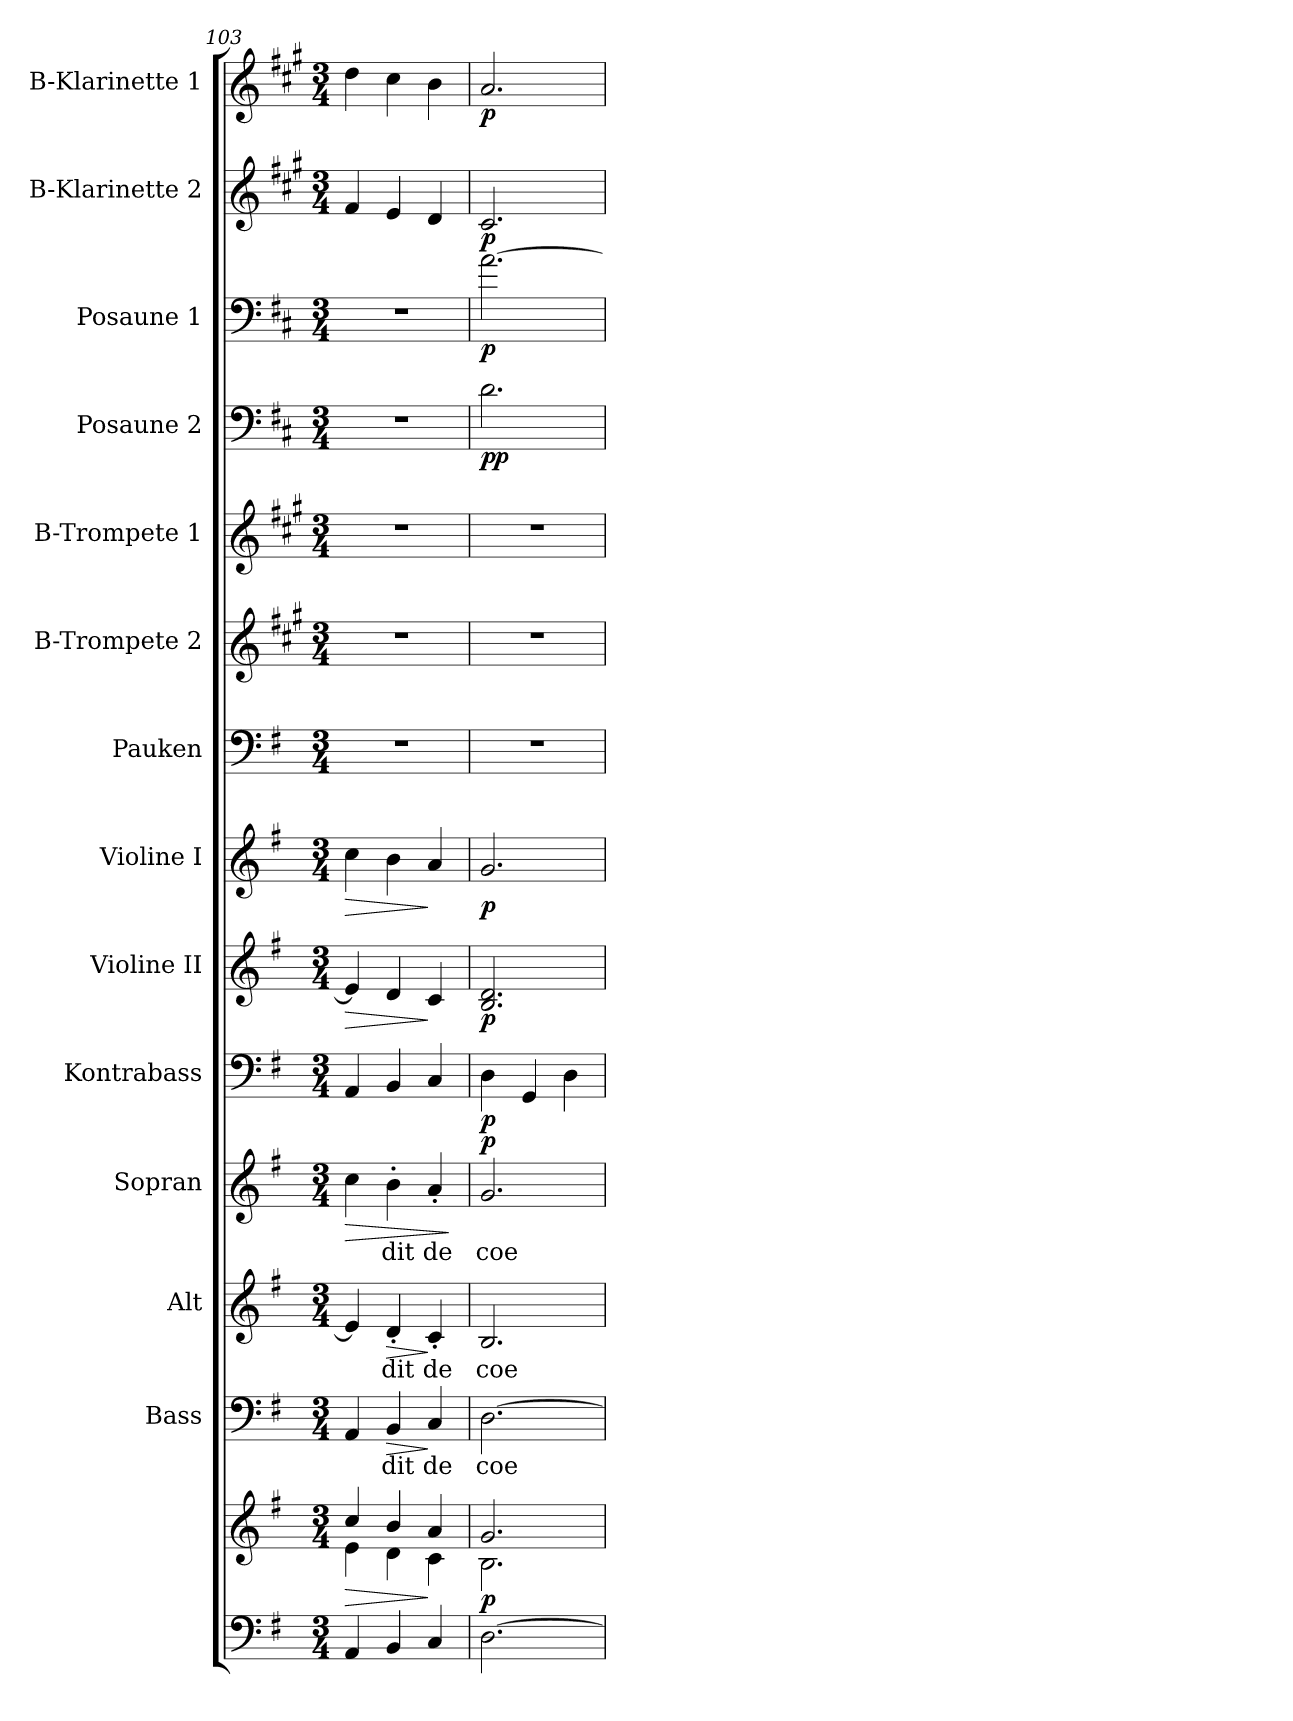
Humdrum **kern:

**kern	**kern	**dynam	**kern	**text	**dynam	**kern	**text	**dynam	**kern	**text	**dynam	**kern	**dynam	**kern	**dynam	**kern	**dynam	**kern	**kern	**kern	**kern	**dynam	**kern	**dynam	**kern	**dynam	**kern	**dynam
*part14	*part14	*part14	*part13	*part13	*part13	*part12	*part12	*part12	*part11	*part11	*part11	*part10	*part10	*part9	*part9	*part8	*part8	*part7	*part6	*part5	*part4	*part4	*part3	*part3	*part2	*part2	*part1	*part1
*staff15	*staff14	*staff14/15	*staff13	*staff13	*staff13	*staff12	*staff12	*staff12	*staff11	*staff11	*staff11	*staff10	*staff10	*staff9	*staff9	*staff8	*staff8	*staff7	*staff6	*staff5	*staff4	*staff4	*staff3	*staff3	*staff2	*staff2	*staff1	*staff1
*	*	*	*I"Bass	*	*	*I"Alt	*	*	*I"Sopran	*	*	*I"Kontrabass	*	*I"Violine II	*	*I"Violine I	*	*I"Pauken	*I"B-Trompete 2	*I"B-Trompete 1	*I"Posaune 2	*	*I"Posaune 1	*	*I"B-Klarinette 2	*	*I"B-Klarinette 1	*
*	*	*	*I'B.	*	*	*I'A.	*	*	*I'S.	*	*	*I'Kb.	*	*I'Vl. II	*	*I'Vl. I	*	*I'Pk.	*I'B Trp. 2	*I'B Trp. 1	*I'Pos. 2	*	*I'Pos. 1	*	*I'B Kl. 2	*	*I'B Kl. 1	*
*clefF4	*clefG2	*	*clefF4	*	*	*clefG2	*	*	*clefG2	*	*	*clefF4	*	*clefG2	*	*clefG2	*	*clefF4	*clefG2	*clefG2	*clefF4	*	*clefF4	*	*clefG2	*	*clefG2	*
*	*	*	*	*	*	*	*	*	*	*	*	*ITrd7c12	*	*	*	*	*	*	*ITrd1c2	*ITrd1c2	*ITrd4c7	*	*ITrd4c7	*	*ITrd1c2	*	*ITrd1c2	*
*k[f#]	*k[f#]	*	*k[f#]	*	*	*k[f#]	*	*	*k[f#]	*	*	*k[f#]	*	*k[f#]	*	*k[f#]	*	*k[f#]	*k[f#]	*k[f#]	*k[f#]	*	*k[f#]	*	*k[f#]	*	*k[f#]	*
*G:	*G:	*	*G:	*	*	*G:	*	*	*G:	*	*	*G:	*	*G:	*	*G:	*	*G:	*G:	*G:	*G:	*	*G:	*	*G:	*	*G:	*
*M3/4	*M3/4	*	*M3/4	*	*	*M3/4	*	*	*M3/4	*	*	*M3/4	*	*M3/4	*	*M3/4	*	*M3/4	*M3/4	*M3/4	*M3/4	*	*M3/4	*	*M3/4	*	*M3/4	*
=103	=103	=103	=103	=103	=103	=103	=103	=103	=103	=103	=103	=103	=103	=103	=103	=103	=103	=103	=103	=103	=103	=103	=103	=103	=103	=103	=103	=103
!	!	!LO:HP:b	!	!	!	!	!	!	!	!	!LO:HP:b	!	!	!	!LO:HP:b	!	!LO:HP:b	!	!	!	!	!	!	!	!	!	!	!
*	*^	*	*	*	*	*	*	*	*	*	*	*	*	*	*	*	*	*	*	*	*	*	*	*	*	*	*	*
4AA/	4cc/	4e\	>	4AA/	.	.	4e/]	.	.	4cc\	.	>	4AAA/	.	4e/]	>	4cc\	>	2.r	2.r	2.r	2.r	.	2.r	.	4e/	.	4cc\	.
!	!	!	!	!	!LO:LY:b	!LO:HP:b	!	!LO:LY:b	!LO:HP:b	!	!LO:LY:b	!	!	!	!	!	!	!	!	!	!	!	!	!	!	!	!	!	!
4BB/	4b/	4d\	.	4BB/	-dit	>	4d'</	-dit	>	4b'>\	-dit	.	4BBB/	.	4d/	.	4b\	.	.	.	.	.	.	.	.	4d/	.	4b\	.
!	!	!	!	!	!LO:LY:b	!	!	!LO:LY:b	!	!	!LO:LY:b	!	!	!	!	!	!	!	!	!	!	!	!	!	!	!	!	!	!
4C/	4a/	4c\	]	4C/	de	]	4c'</	de	]	4a'</	de	.	4CC/	.	4c/	]	4a/	]	.	.	.	.	.	.	.	4c/	.	4a\	.
*	*v	*v	*	*	*	*	*	*	*	*	*	*	*	*	*	*	*	*	*	*	*	*	*	*	*	*	*	*	*
.	.	.	.	.	.	.	.	.	.	.	]	.	.	.	.	.	.	.	.	.	.	.	.	.	.	.	.	.
=104	=104	=104	=104	=104	=104	=104	=104	=104	=104	=104	=104	=104	=104	=104	=104	=104	=104	=104	=104	=104	=104	=104	=104	=104	=104	=104	=104	=104
*	*^	*	*	*	*	*	*	*	*	*	*	*	*	*	*	*	*	*	*	*	*	*	*	*	*	*	*	*
!	!	!	!LO:DY:b	!	!LO:LY:b	!	!	!LO:LY:b	!	!	!LO:LY:b	!LO:DY:a	!	!LO:DY:b	!	!LO:DY:b	!	!LO:DY:b	!	!	!	!	!LO:DY:b	!	!LO:DY:b	!	!LO:DY:b	!	!LO:DY:b
[2.D\	2.g/	2.B\	p	[2.D\	coe-	.	2.B/	coe-	.	2.g/	coe-	p	4DD\	p	2.B/ 2.d/	p	2.g/	p	2.r	2.r	2.r	2.G\	pp	[2.d\	p	2.B/	p	2.g/	p
.	.	.	.	.	.	.	.	.	.	.	.	.	4GGG/	.	.	.	.	.	.	.	.	.	.	.	.	.	.	.	.
.	.	.	.	.	.	.	.	.	.	.	.	.	4DD\	.	.	.	.	.	.	.	.	.	.	.	.	.	.	.	.
*	*v	*v	*	*	*	*	*	*	*	*	*	*	*	*	*	*	*	*	*	*	*	*	*	*	*	*	*	*	*
=	=	=	=	=	=	=	=	=	=	=	=	=	=	=	=	=	=	=	=	=	=	=	=	=	=	=	=	=
*-	*-	*-	*-	*-	*-	*-	*-	*-	*-	*-	*-	*-	*-	*-	*-	*-	*-	*-	*-	*-	*-	*-	*-	*-	*-	*-	*-	*-
